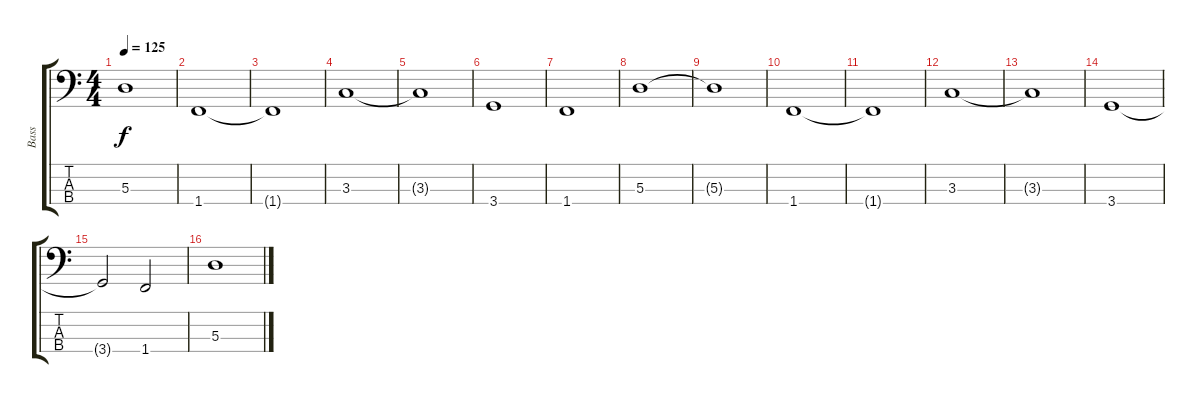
\track ("Bass" "Bass") {instrument electricbassfinger}
\staff {score tabs}
\tuning (G2 D2 A1 E1) {hide}
\ts (4 4)
\tempo 125
\clef f4
\ks c
5.3.1{dy f instrument electricbassfinger} |
1.4.1 |
1.4{t}.1 |
3.3.1 |
3.3{t}.1 |
3.4.1 |
1.4.1 |
5.3.1 |
5.3{t}.1 |
1.4.1 |
1.4{t}.1 |
3.3.1 |
3.3{t}.1 |
3.4.1 |
3.4{t}.2 1.4.2 |
5.3.1
